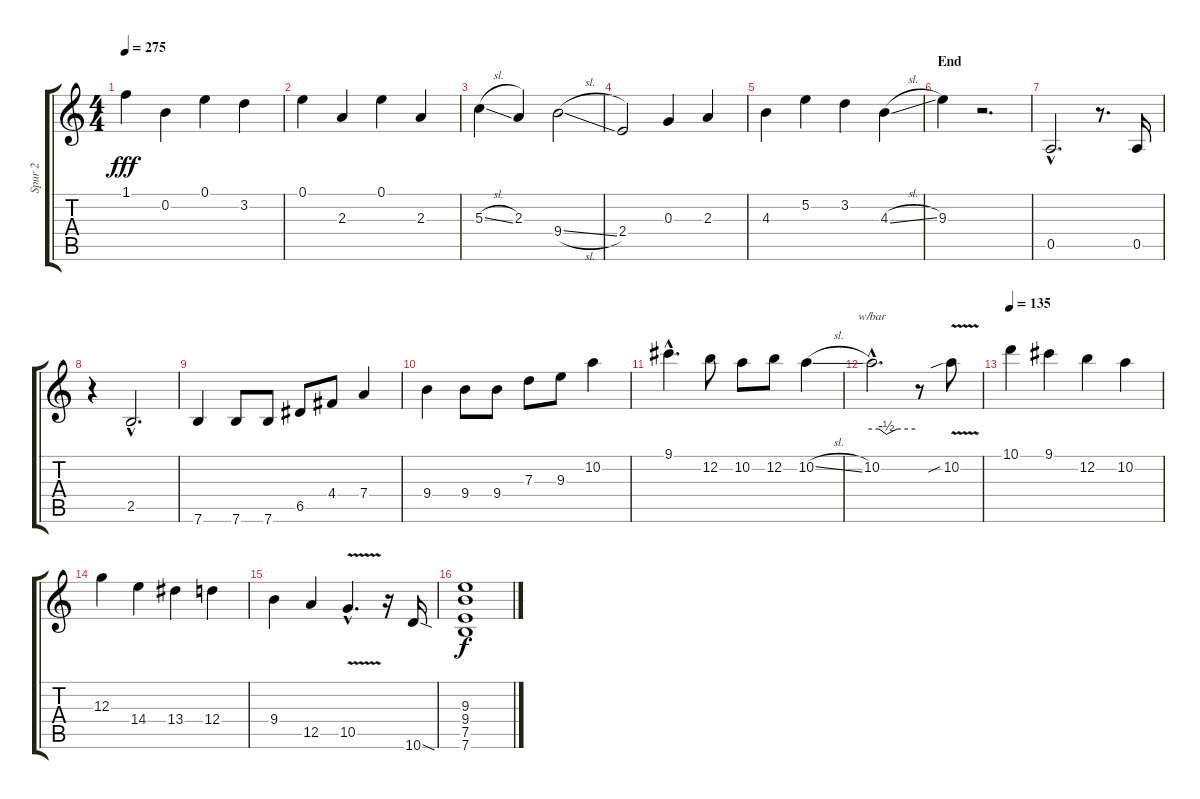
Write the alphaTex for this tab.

\track ("Spur 2" "Spur 2") {instrument acousticguitarsteel}
\staff {score tabs}
\tuning (E4 B3 G3 D3 A2 E2) {hide}
\ts (4 4)
\tempo 275
\clef g2
\ks c
1.1.4{dy fff} 0.2.4 0.1.4 3.2.4 |
0.1.4 2.3.4 0.1.4 2.3.4 |
5.3{sl}.4 2.3.4 9.4{sl}.2 |
2.4.2 0.3.4 2.3.4 |
4.3.4 5.2.4 3.2.4 4.3{sl}.4 |
\section ("" "End")
9.3.4 r.2{d} |
0.5{hac}.2{d} r.8{d} 0.5.16 |
r.4 2.5{hac}.2{d} |
7.6.4 7.6.8 7.6.8 6.5.8 4.4.8 7.4.4 |
9.4.4 9.4.8 9.4.8 7.3.8 9.3.8 10.2.4 |
9.1{hac}.4{d} 12.2.8 10.2.8 12.2.8 10.2{sl}.4 |
10.2{hac}.2{d tbe (custom default 0 0 10 0 20 -2 35 0 60 0)} r.8 10.2{v sib}.8 |
\tempo 135
10.1.4 9.1.4 12.2.4 10.2.4 |
12.3.4 14.4.4 13.4.4 12.4.4 |
9.4.4 12.5.4 10.5{v hac}.4{d} r.16 10.6{sod}.16 |
(9.3 9.4 7.5 7.6).1{dy f}
